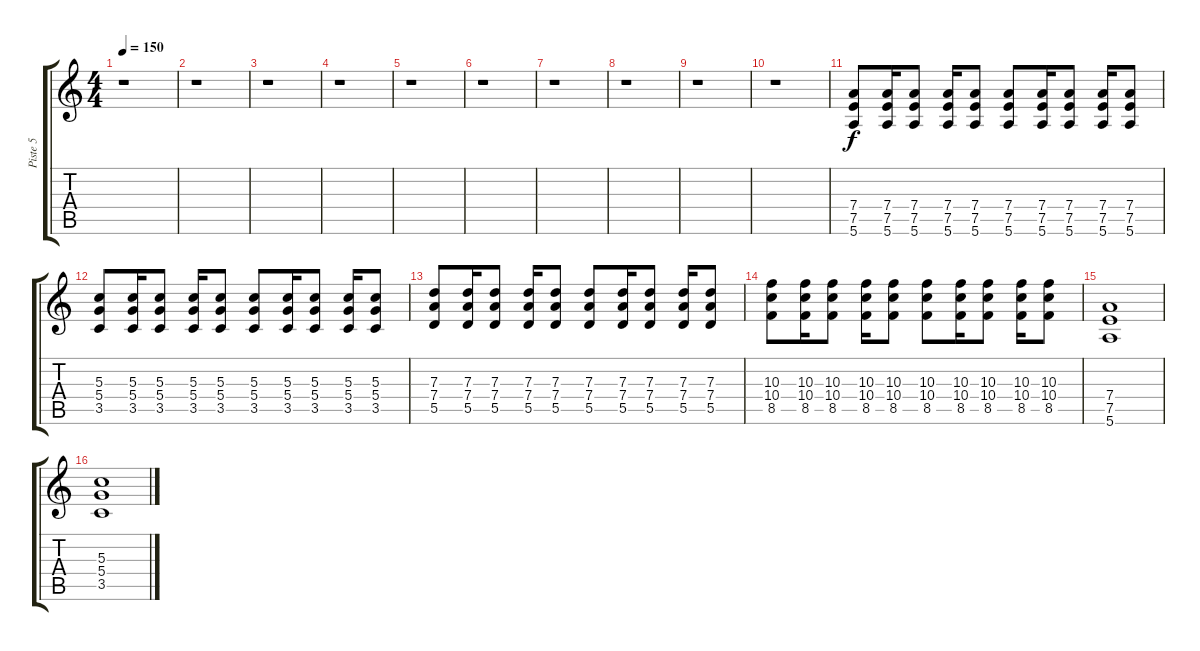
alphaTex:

\track ("Piste 5" "Piste 5") {instrument distortionguitar}
\staff {score tabs}
\tuning (E4 B3 G3 D3 A2 E2) {hide}
\ts (4 4)
\tempo 150
\clef g2
\ks c
r.1{dy f} |
r.1 |
r.1 |
r.1 |
r.1 |
r.1 |
r.1 |
r.1 |
r.1 |
r.1 |
(7.4 7.5 5.6).8 (7.4 7.5 5.6).16 (7.4 7.5 5.6).8 (7.4 7.5 5.6).16 (7.4 7.5 5.6).8 (7.4 7.5 5.6).8 (7.4 7.5 5.6).16 (7.4 7.5 5.6).8 (7.4 7.5 5.6).16 (7.4 7.5 5.6).8 |
(5.3 5.4 3.5).8 (5.3 5.4 3.5).16 (5.3 5.4 3.5).8 (5.3 5.4 3.5).16 (5.3 5.4 3.5).8 (5.3 5.4 3.5).8 (5.3 5.4 3.5).16 (5.3 5.4 3.5).8 (5.3 5.4 3.5).16 (5.3 5.4 3.5).8 |
(7.3 7.4 5.5).8 (7.3 7.4 5.5).16 (7.3 7.4 5.5).8 (7.3 7.4 5.5).16 (7.3 7.4 5.5).8 (7.3 7.4 5.5).8 (7.3 7.4 5.5).16 (7.3 7.4 5.5).8 (7.3 7.4 5.5).16 (7.3 7.4 5.5).8 |
(10.3 10.4 8.5).8 (10.3 10.4 8.5).16 (10.3 10.4 8.5).8 (10.3 10.4 8.5).16 (10.3 10.4 8.5).8 (10.3 10.4 8.5).8 (10.3 10.4 8.5).16 (10.3 10.4 8.5).8 (10.3 10.4 8.5).16 (10.3 10.4 8.5).8 |
(7.4 7.5 5.6).1{volume 11} |
(5.3 5.4 3.5).1{volume 11}
